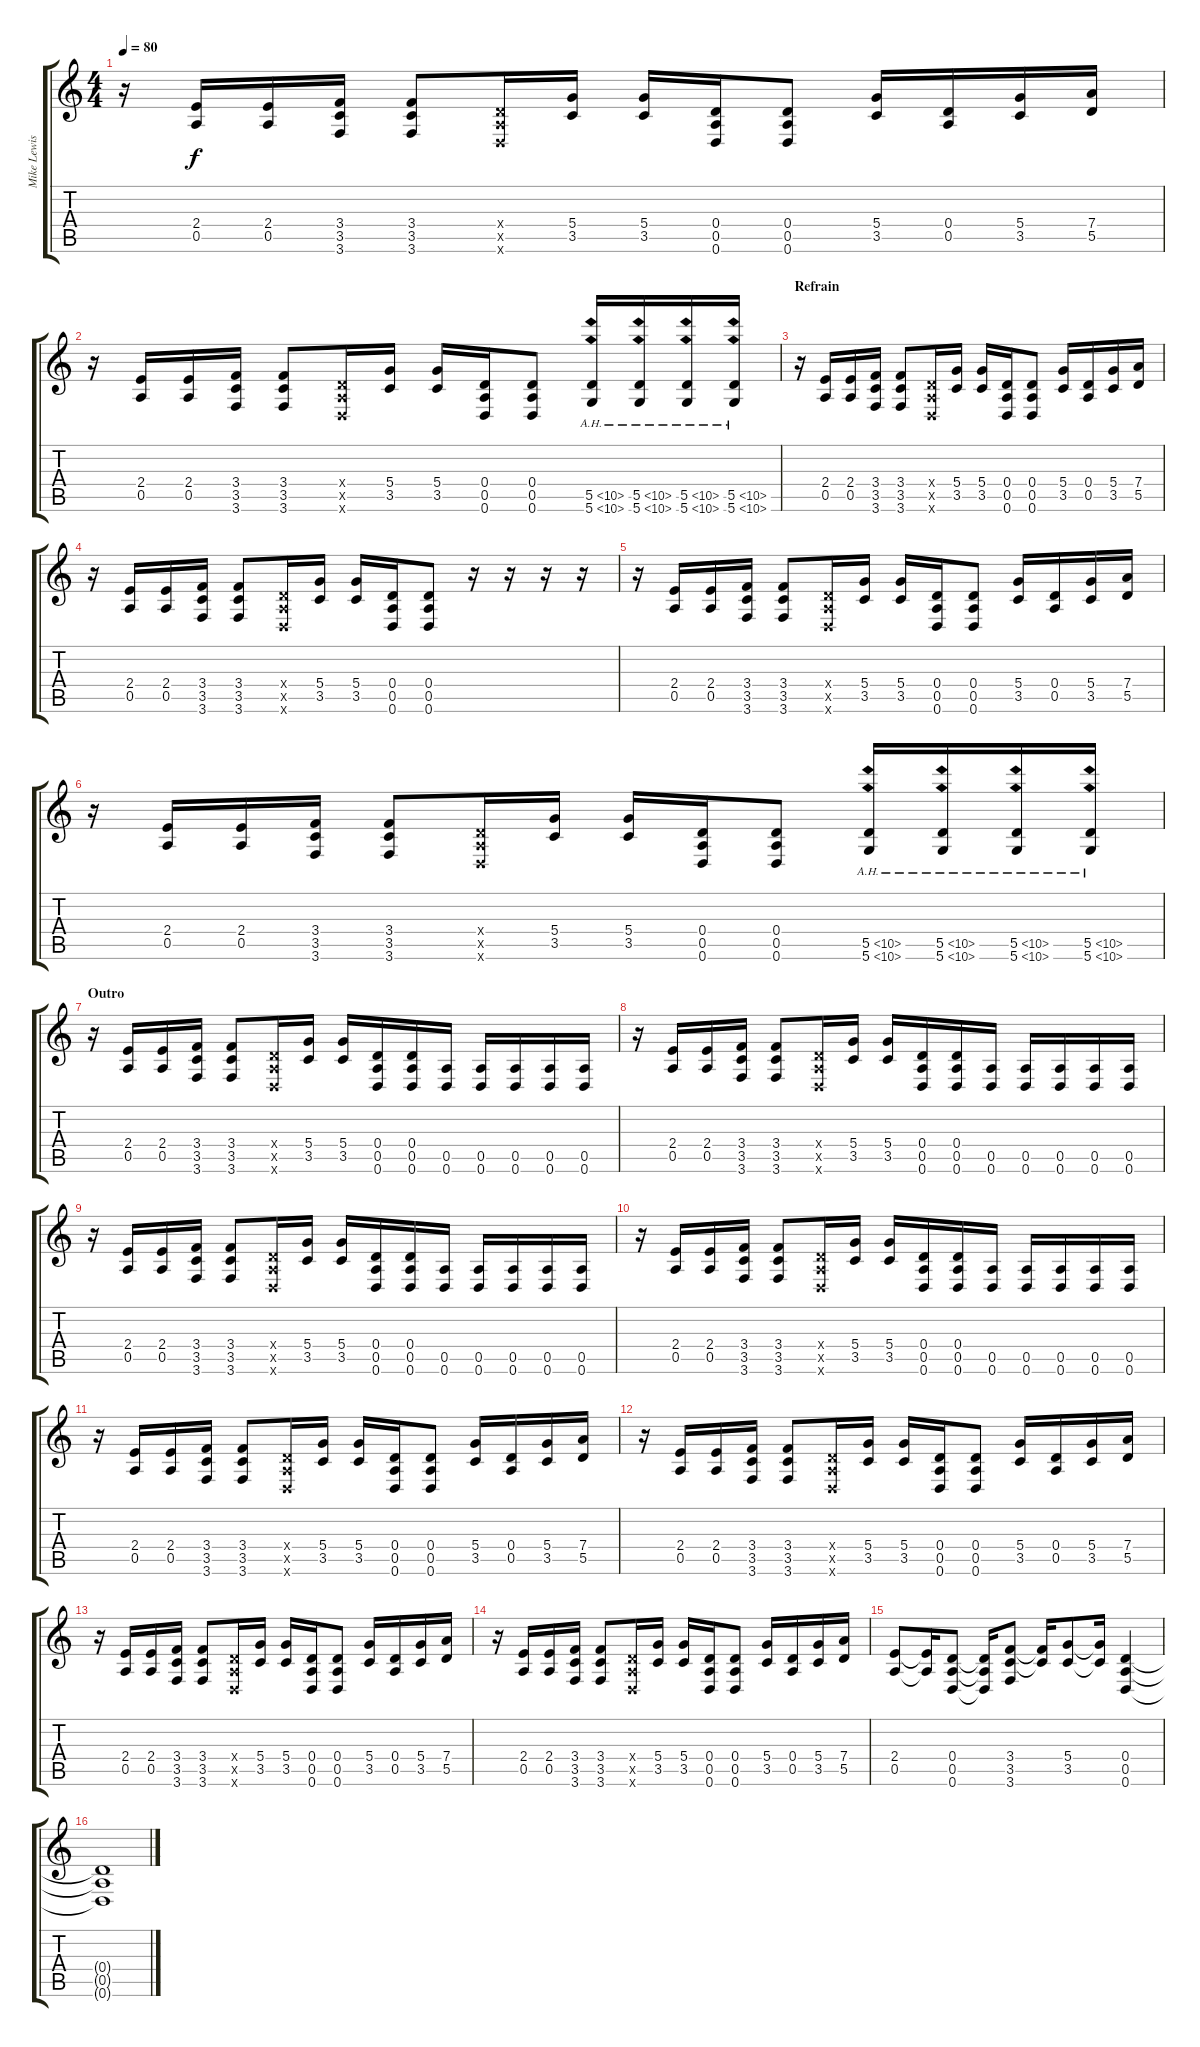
\track ("Mike Lewis" "Mike Lewis") {instrument distortionguitar}
\staff {score tabs}
\tuning (E4 B3 G3 D3 A2 D2) {hide}
\ts (4 4)
\tempo 80
\clef g2
\ks c
r.16{dy f} (2.4 0.5).16 (2.4 0.5).16 (3.4 3.5 3.6).16 (3.4 3.5 3.6).8 (0.4{x} 0.5{x} 0.6{x}).16 (5.4 3.5).16 (5.4 3.5).16 (0.4 0.5 0.6).16 (0.4 0.5 0.6).8 (5.4 3.5).16 (0.4 0.5).16 (5.4 3.5).16 (7.4 5.5).16 |
r.16 (2.4 0.5).16 (2.4 0.5).16 (3.4 3.5 3.6).16 (3.4 3.5 3.6).8 (0.4{x} 0.5{x} 0.6{x}).16 (5.4 3.5).16 (5.4 3.5).16 (0.4 0.5 0.6).16 (0.4 0.5 0.6).8 (5.5{ah 5} 5.6{ah 5}).16 (5.5{ah 5} 5.6{ah 5}).16 (5.5{ah 5} 5.6{ah 5}).16 (5.5{ah 5} 5.6{ah 5}).16 |
\section ("" "Refrain")
r.16 (2.4 0.5).16 (2.4 0.5).16 (3.4 3.5 3.6).16 (3.4 3.5 3.6).8 (0.4{x} 0.5{x} 0.6{x}).16 (5.4 3.5).16 (5.4 3.5).16 (0.4 0.5 0.6).16 (0.4 0.5 0.6).8 (5.4 3.5).16 (0.4 0.5).16 (5.4 3.5).16 (7.4 5.5).16 |
r.16 (2.4 0.5).16 (2.4 0.5).16 (3.4 3.5 3.6).16 (3.4 3.5 3.6).8 (0.4{x} 0.5{x} 0.6{x}).16 (5.4 3.5).16 (5.4 3.5).16 (0.4 0.5 0.6).16 (0.4 0.5 0.6).8 r.16 r.16 r.16 r.16 |
r.16 (2.4 0.5).16 (2.4 0.5).16 (3.4 3.5 3.6).16 (3.4 3.5 3.6).8 (0.4{x} 0.5{x} 0.6{x}).16 (5.4 3.5).16 (5.4 3.5).16 (0.4 0.5 0.6).16 (0.4 0.5 0.6).8 (5.4 3.5).16 (0.4 0.5).16 (5.4 3.5).16 (7.4 5.5).16 |
r.16 (2.4 0.5).16 (2.4 0.5).16 (3.4 3.5 3.6).16 (3.4 3.5 3.6).8 (0.4{x} 0.5{x} 0.6{x}).16 (5.4 3.5).16 (5.4 3.5).16 (0.4 0.5 0.6).16 (0.4 0.5 0.6).8 (5.5{ah 5} 5.6{ah 5}).16 (5.5{ah 5} 5.6{ah 5}).16 (5.5{ah 5} 5.6{ah 5}).16 (5.5{ah 5} 5.6{ah 5}).16 |
\section ("" "Outro")
r.16 (2.4 0.5).16 (2.4 0.5).16 (3.4 3.5 3.6).16 (3.4 3.5 3.6).8 (0.4{x} 0.5{x} 0.6{x}).16 (5.4 3.5).16 (5.4 3.5).16 (0.4 0.5 0.6).16 (0.4 0.5 0.6).16 (0.5 0.6).16 (0.5 0.6).16 (0.5 0.6).16 (0.5 0.6).16 (0.5 0.6).16 |
r.16 (2.4 0.5).16 (2.4 0.5).16 (3.4 3.5 3.6).16 (3.4 3.5 3.6).8 (0.4{x} 0.5{x} 0.6{x}).16 (5.4 3.5).16 (5.4 3.5).16 (0.4 0.5 0.6).16 (0.4 0.5 0.6).16 (0.5 0.6).16 (0.5 0.6).16 (0.5 0.6).16 (0.5 0.6).16 (0.5 0.6).16 |
r.16 (2.4 0.5).16 (2.4 0.5).16 (3.4 3.5 3.6).16 (3.4 3.5 3.6).8 (0.4{x} 0.5{x} 0.6{x}).16 (5.4 3.5).16 (5.4 3.5).16 (0.4 0.5 0.6).16 (0.4 0.5 0.6).16 (0.5 0.6).16 (0.5 0.6).16 (0.5 0.6).16 (0.5 0.6).16 (0.5 0.6).16 |
r.16 (2.4 0.5).16 (2.4 0.5).16 (3.4 3.5 3.6).16 (3.4 3.5 3.6).8 (0.4{x} 0.5{x} 0.6{x}).16 (5.4 3.5).16 (5.4 3.5).16 (0.4 0.5 0.6).16 (0.4 0.5 0.6).16 (0.5 0.6).16 (0.5 0.6).16 (0.5 0.6).16 (0.5 0.6).16 (0.5 0.6).16 |
r.16 (2.4 0.5).16 (2.4 0.5).16 (3.4 3.5 3.6).16 (3.4 3.5 3.6).8 (0.4{x} 0.5{x} 0.6{x}).16 (5.4 3.5).16 (5.4 3.5).16 (0.4 0.5 0.6).16 (0.4 0.5 0.6).8 (5.4 3.5).16 (0.4 0.5).16 (5.4 3.5).16 (7.4 5.5).16 |
r.16 (2.4 0.5).16 (2.4 0.5).16 (3.4 3.5 3.6).16 (3.4 3.5 3.6).8 (0.4{x} 0.5{x} 0.6{x}).16 (5.4 3.5).16 (5.4 3.5).16 (0.4 0.5 0.6).16 (0.4 0.5 0.6).8 (5.4 3.5).16 (0.4 0.5).16 (5.4 3.5).16 (7.4 5.5).16 |
r.16 (2.4 0.5).16 (2.4 0.5).16 (3.4 3.5 3.6).16 (3.4 3.5 3.6).8 (0.4{x} 0.5{x} 0.6{x}).16 (5.4 3.5).16 (5.4 3.5).16 (0.4 0.5 0.6).16 (0.4 0.5 0.6).8 (5.4 3.5).16 (0.4 0.5).16 (5.4 3.5).16 (7.4 5.5).16 |
r.16 (2.4 0.5).16 (2.4 0.5).16 (3.4 3.5 3.6).16 (3.4 3.5 3.6).8 (0.4{x} 0.5{x} 0.6{x}).16 (5.4 3.5).16 (5.4 3.5).16 (0.4 0.5 0.6).16 (0.4 0.5 0.6).8 (5.4 3.5).16 (0.4 0.5).16 (5.4 3.5).16 (7.4 5.5).16 |
(2.4 0.5).8 (2.4{t} 0.5{t}).16 (0.4 0.5 0.6).8 (0.4{t} 0.5{t} 0.6{t}).16 (3.4 3.5 3.6).8 (3.4{t} 3.5{t}).16 (5.4 3.5).8 (5.4{t} 3.5{t}).16 (0.4 0.5 0.6).4 |
(0.4{t} 0.5{t} 0.6{t}).1
